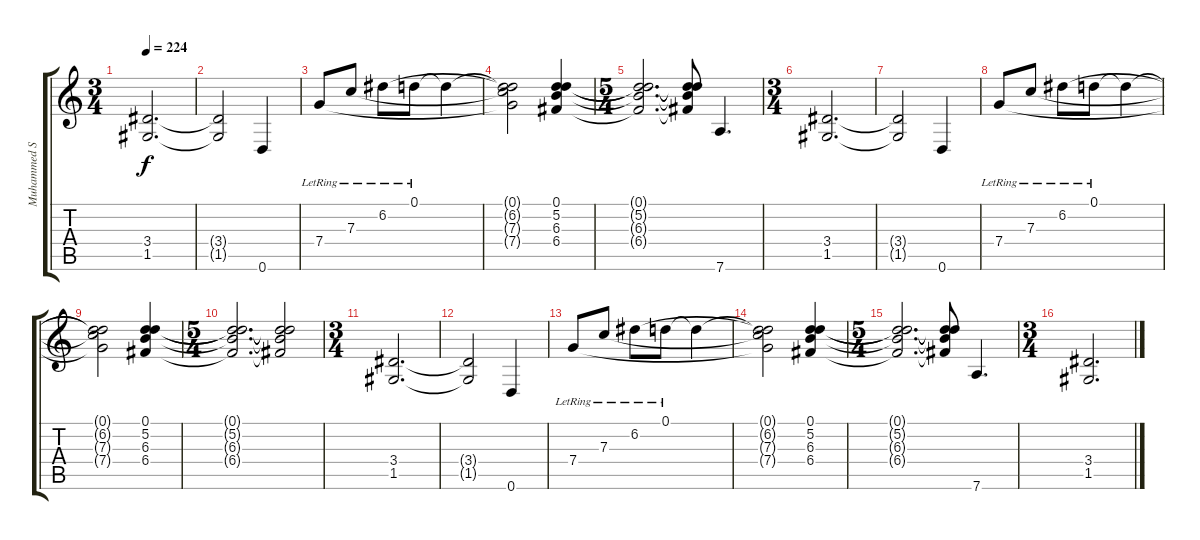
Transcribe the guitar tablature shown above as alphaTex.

\track ("Muhammed Suicmez" "Muhammed S") {instrument distortionguitar}
\staff {score tabs}
\tuning (D4 A3 F3 C3 G2 D2) {hide}
\ts (3 4)
\tempo 224
\clef g2
\ks c
(3.4 1.5).2{d dy f} |
(3.4{t} 1.5{t}).2 0.6.4 |
7.4{lr}.8 7.3{lr}.8 6.2{lr}.8 0.1{lr}.8 0.1{t}.4 |
(0.1{t} 6.2{t} 7.3{t} 7.4{t}).2 (0.1 5.2 6.3 6.4).4 |
\ts (5 4)
(0.1{t} 5.2{t} 6.3{t} 6.4{t}).2{d} (0.1{t} 5.2{t} 6.3{t} 6.4{t}).8 7.6.4{d} |
\ts (3 4)
(3.4 1.5).2{d} |
(3.4{t} 1.5{t}).2 0.6.4 |
7.4{lr}.8 7.3{lr}.8 6.2{lr}.8 0.1{lr}.8 0.1{t}.4 |
(0.1{t} 6.2{t} 7.3{t} 7.4{t}).2 (0.1 5.2 6.3 6.4).4 |
\ts (5 4)
(0.1{t} 5.2{t} 6.3{t} 6.4{t}).2{d} (0.1{t} 5.2{t} 6.3{t} 6.4{t}).2 |
\ts (3 4)
(3.4 1.5).2{d} |
(3.4{t} 1.5{t}).2 0.6.4 |
7.4{lr}.8 7.3{lr}.8 6.2{lr}.8 0.1{lr}.8 0.1{t}.4 |
(0.1{t} 6.2{t} 7.3{t} 7.4{t}).2 (0.1 5.2 6.3 6.4).4 |
\ts (5 4)
(0.1{t} 5.2{t} 6.3{t} 6.4{t}).2{d} (0.1{t} 5.2{t} 6.3{t} 6.4{t}).8 7.6.4{d} |
\ts (3 4)
(3.4 1.5).2{d}
